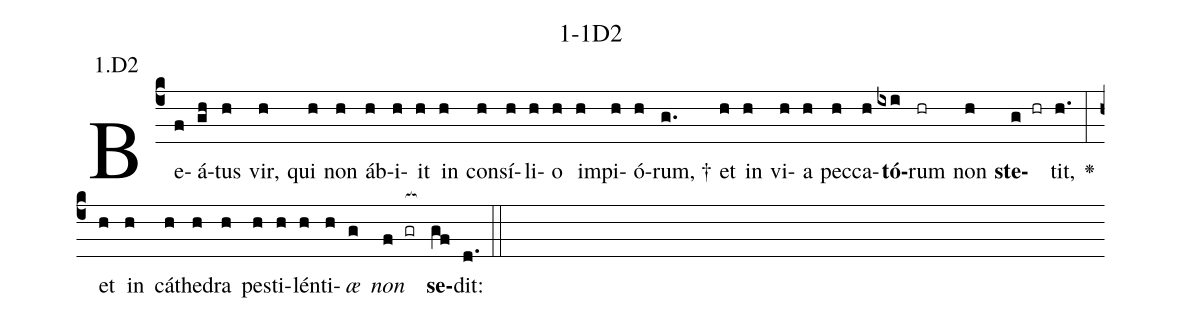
name: 1-1D2;
annotation: 1.D2;
%%
(c4)Be(f)á(gh)tus(h) vir,(h) qui(h) non(h) áb(h)i(h)it(h) in(h) con(h)sí(h)li(h)o(h) im(h)pi(h)ó(h)rum, †(g.) et(h) in(h) vi(h)a(h) pec(h)ca(h)<b>tó</b>(ixi)rum(hr) non(h) <b>ste</b>(g hr)tit,(h.) <v>\greheightstar</v>(:) et(h) in(h) cá(h)the(h)dra(h) pes(h)ti(h)lén(h)ti(h)<i>æ</i>(g) <i>non</i>(f gr[ocb:1{]) <b>se</b>(gf[ocb:0}])dit:(d.) (::)


%E(h) u(h) o(g) u(f) a(gf) e.(d.) (::)
